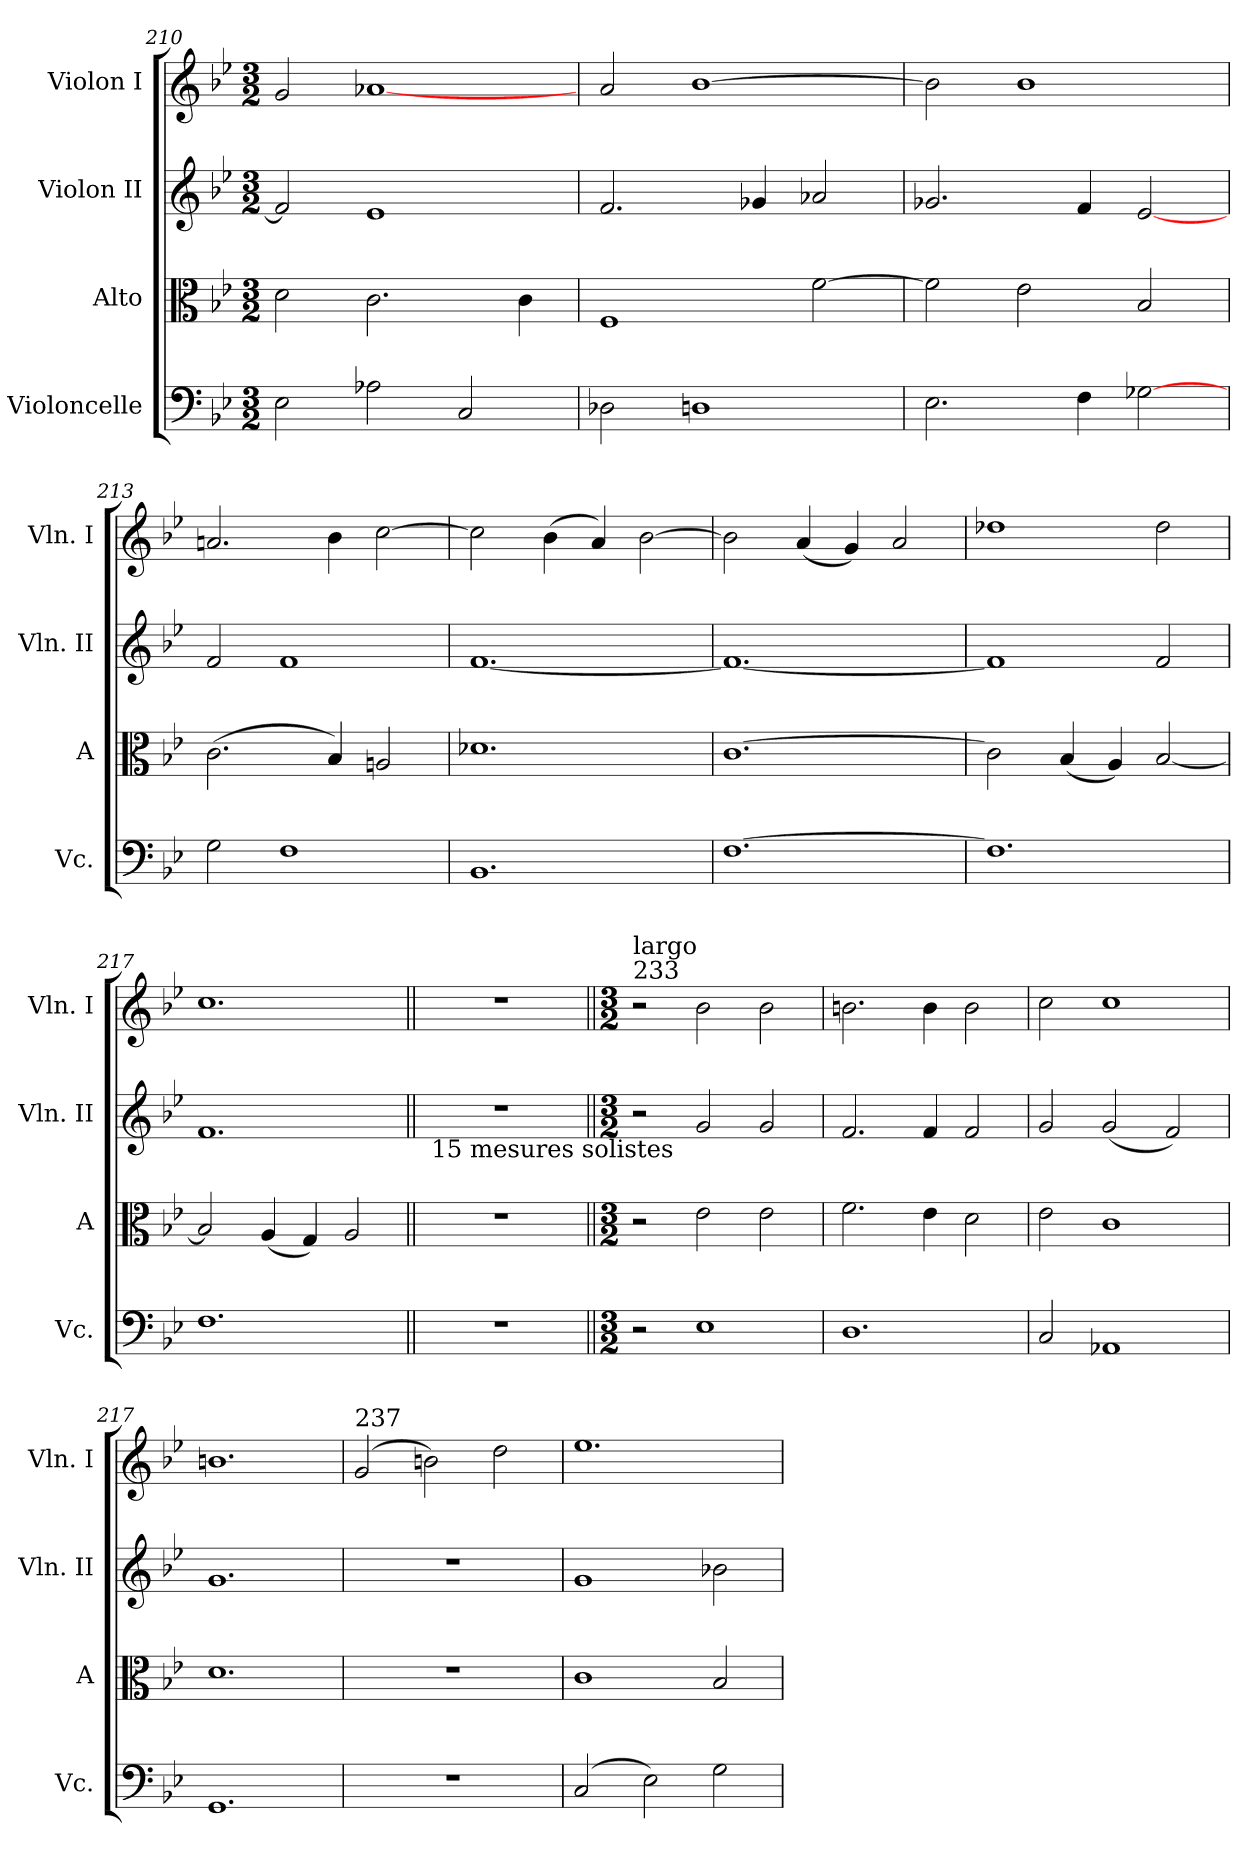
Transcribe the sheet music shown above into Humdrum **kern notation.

**kern	**kern	**kern	**kern
*part4	*part3	*part2	*part1
*staff4	*staff3	*staff2	*staff1
*I"Violoncelle	*I"Alto	*I"Violon II	*I"Violon I
*I'Vc.	*I'A	*I'Vln. II	*I'Vln. I
*clefF4	*clefC3	*clefG2	*clefG2
*k[b-e-]	*k[b-e-]	*k[b-e-]	*k[b-e-]
*g:	*g:	*g:	*g:
*M3/2	*M3/2	*M3/2	*M3/2
=210	=210	=210	=210
2E-\	2d\	2f/]	2g/
2A-X\	2.c\	1e-	[1a-X
2C/	.	.	.
.	4c\	.	.
!!LO:LB:g=z
=211	=211	=211	=211
2D-X\	1F	2.f/	2a/
1Dn	.	.	[1b-
.	.	4g-X/	.
.	[2f\	2a-X/	.
=212	=212	=212	=212
2.E-\	2f\]	2.g-X/	2b-\]
.	2e-\	.	1b-
4F\	.	4f/	.
[2G-X\	2B-/	[2e-/	.
=213	=213	=213	=213
2G\	(>2.c\	2f/	2.an/
1F	.	1f	.
.	4B-/)	.	4b-\
.	2An/	.	[2cc\
=214	=214	=214	=214
1.BB-	1.d-X	[1.f	2cc\]
.	.	.	(>4b-\
.	.	.	4a/)
.	.	.	[2b-\
!!LO:LB:g=z
=215	=215	=215	=215
[1.F	[1.c	1.f_	2b-\]
.	.	.	(<4a/
.	.	.	4g/)
.	.	.	2a/
=216	=216	=216	=216
1.F]	2c\]	1f]	1dd-X
.	(<4B-/	.	.
.	4A/)	.	.
.	[2B-/	2f/	2dd-\
=217	=217	=217	=217
1.F	2B-/]	1.f	1.cc
.	(<4A/	.	.
.	4G/)	.	.
.	2A/	.	.
=217X1||	=217X1||	=217X1||	=217X1||
*	*	*^	*
1.r	1.r	1.r	32ryy	1.r
!	!	!	!LO:TX:b:t=15 mesures solistes	!
.	.	.	1ryy	.
.	.	.	4...ryy	.
*	*	*v	*v	*
!!LO:PB:g=z
=217X2||	=217X2||	=217X2||	=217X2||
*M3/2	*M3/2	*M3/2	*M3/2
*	*	*^	*
!	!	!	!	!LO:TX:a:t=233
!	!	!	!	!LO:TX:a:t=largo
*	*	*v	*v	*
2r	2r	2r	2r
1E-	2e-\	2g/	2b-\
.	2e-\	2g/	2b-\
=217X3	=217X3	=217X3	=217X3
1.D	2.f\	2.f/	2.bn\
.	4e-\	4f/	4b\
.	2d\	2f/	2b\
=217X4	=217X4	=217X4	=217X4
2C/	2e-\	2g/	2cc\
1AA-X	1c	(<2g/	1cc
.	.	2f/)	.
=217X5	=217X5	=217X5	=217X5
1.GG	1.d	1.g	1.bn
!!LO:LB:g=z
=217X6	=217X6	=217X6	=217X6
!	!	!	!LO:TX:a:t=237
1.r	1.r	1.r	(>2g/
.	.	.	2bn\)
.	.	.	2dd\
=217X7	=217X7	=217X7	=217X7
(>2C/	1c	1g	1.ee-
2E-\)	.	.	.
2G\	2B-/	2b-X\	.
=	=	=	=
*-	*-	*-	*-
